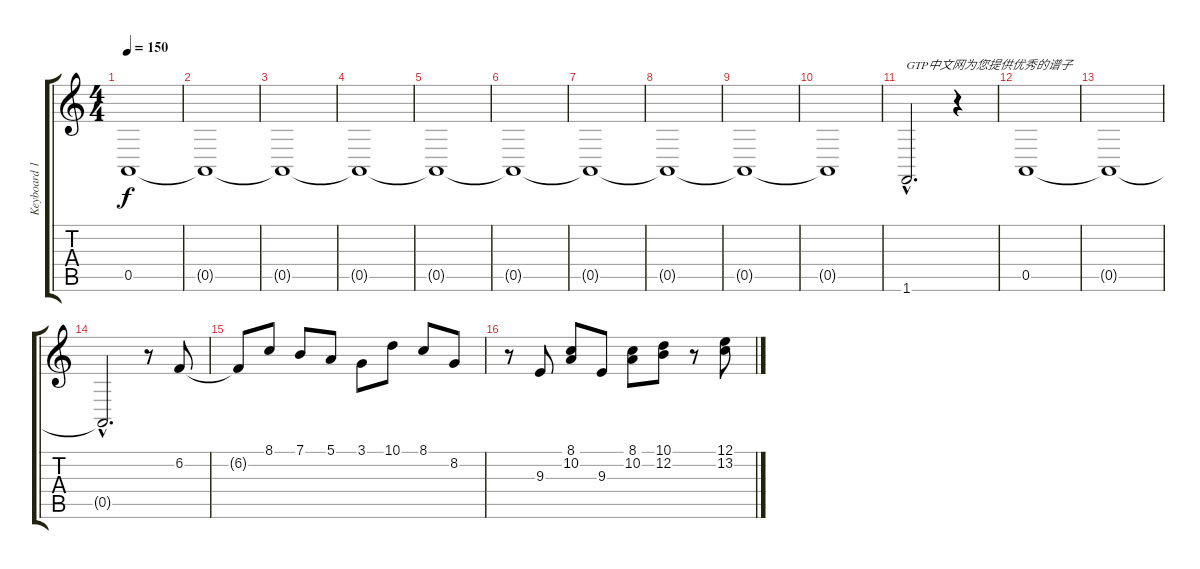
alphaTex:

\track ("Keyboard 1." "Keyboard 1") {instrument stringensemble1}
\staff {score tabs}
\tuning (E4 B3 G3 D3 A2 E2) {hide}
\ts (4 4)
\tempo 150
\clef g2
\ks c
0.5.1{dy f instrument stringensemble1} |
0.5{t}.1 |
0.5{t}.1 |
0.5{t}.1 |
0.5{t}.1 |
0.5{t}.1 |
0.5{t}.1 |
0.5{t}.1 |
0.5{t}.1 |
0.5{t}.1 |
1.6{hac}.2{d txt "GTP中文网为您提供优秀的谱子"} r.4 |
0.5.1 |
0.5{t}.1 |
0.5{hac t}.2{d} r.8 6.2.8 |
6.2{t}.8 8.1.8 7.1.8 5.1.8 3.1.8 10.1.8 8.1.8 8.2.8 |
r.8 9.3.8 (8.1 10.2).8 9.3.8 (8.1 10.2).8 (10.1 12.2).8 r.8 (12.1 13.2).8
